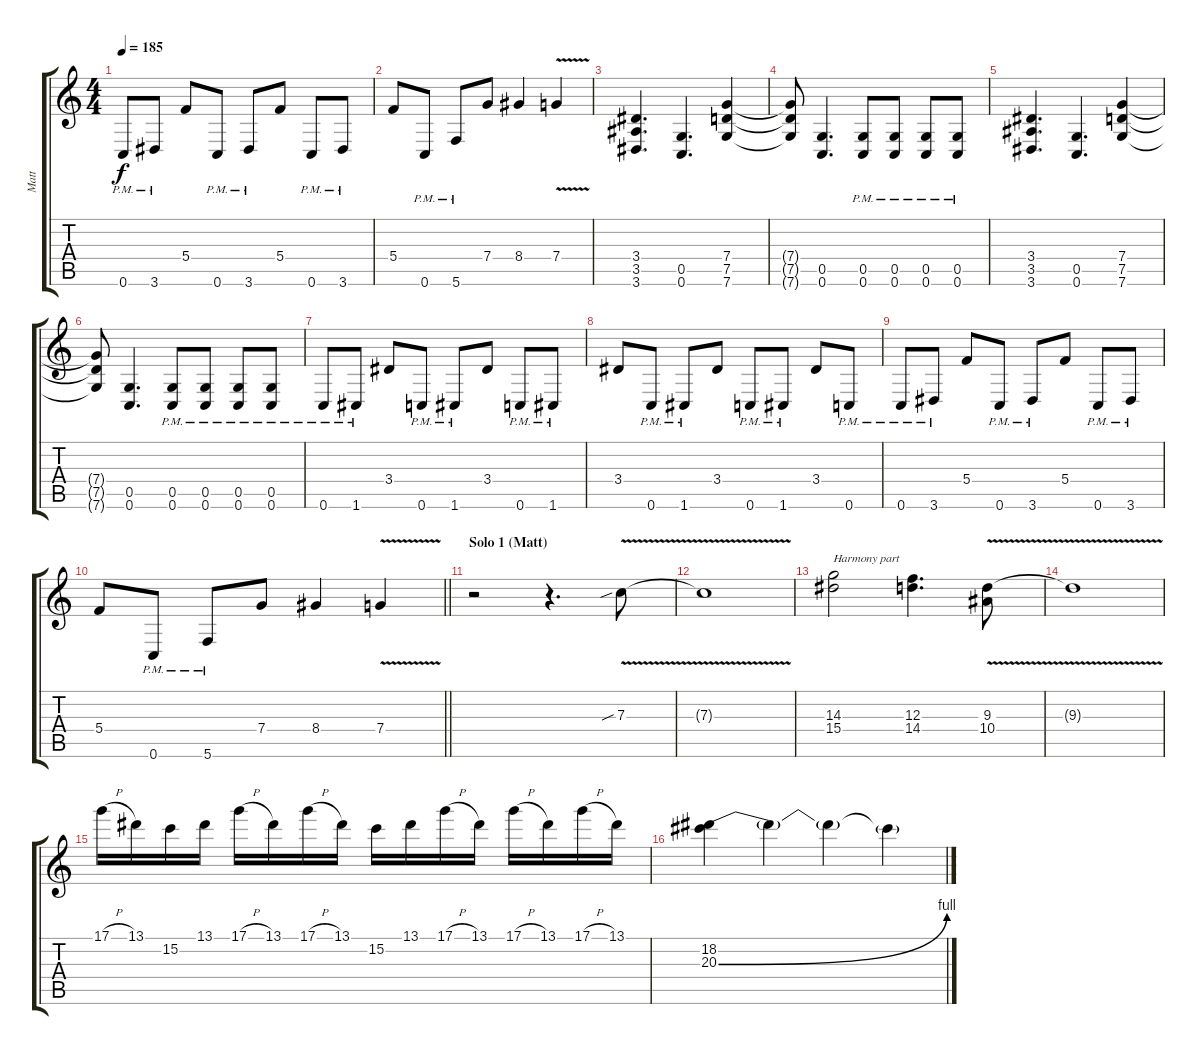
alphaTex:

\track ("Matt" "Matt") {instrument distortionguitar}
\staff {score tabs}
\tuning (D4 A3 F3 C3 G2 C2) {hide}
\ts (4 4)
\tempo 185
\clef g2
\ks c
0.6{pm}.8{dy f} 3.6{pm}.8 5.4.8 0.6{pm}.8 3.6{pm}.8 5.4.8 0.6{pm}.8 3.6{pm}.8 |
5.4.8 0.6{pm}.8 5.6{pm}.8 7.4.8 8.4.4 7.4{v}.4 |
(3.4 3.5 3.6).4{d instrument distortionguitar} (0.5 0.6).4{d} (7.4 7.5 7.6).4 |
(7.4{t} 7.5{t} 7.6{t}).8 (0.5 0.6).4{d} (0.5{pm} 0.6{pm}).8 (0.5{pm} 0.6{pm}).8 (0.5{pm} 0.6{pm}).8 (0.5{pm} 0.6{pm}).8 |
(3.4 3.5 3.6).4{d instrument distortionguitar} (0.5 0.6).4{d} (7.4 7.5 7.6).4 |
(7.4{t} 7.5{t} 7.6{t}).8 (0.5 0.6).4{d} (0.5{pm} 0.6{pm}).8 (0.5{pm} 0.6{pm}).8 (0.5{pm} 0.6{pm}).8 (0.5{pm} 0.6{pm}).8 |
0.6{pm}.8 1.6{pm}.8 3.4.8 0.6{pm}.8 1.6{pm}.8 3.4.8 0.6{pm}.8 1.6{pm}.8 |
3.4.8 0.6{pm}.8 1.6{pm}.8 3.4.8 0.6{pm}.8 1.6{pm}.8 3.4.8 0.6{pm}.8 |
0.6{pm}.8 3.6{pm}.8 5.4.8 0.6{pm}.8 3.6{pm}.8 5.4.8 0.6{pm}.8 3.6{pm}.8 |
\barLineRight lightlight
5.4.8 0.6{pm}.8 5.6{pm}.8 7.4.8 8.4.4 7.4{v}.4 |
\section ("" "Solo 1 (Matt)")
r.2{balance 8} r.4{d} 7.3{v sib}.8 |
7.3{t}.1 |
(14.3 15.4).2{txt "Harmony part"} (12.3 14.4).4{d} (9.3{v} 10.4).8 |
9.3{t}.1 |
17.1{h}.16 13.1.16 15.2.16 13.1.16 17.1{h}.16 13.1.16 17.1{h}.16 13.1.16 15.2.16 13.1.16 17.1{h}.16 13.1.16 17.1{h}.16 13.1.16 17.1{h}.16 13.1.16 |
(18.2 20.3{be (bend 0 0 60 4)}).4 20.3{t}.4 20.3{t}.4 20.3{t}.4
